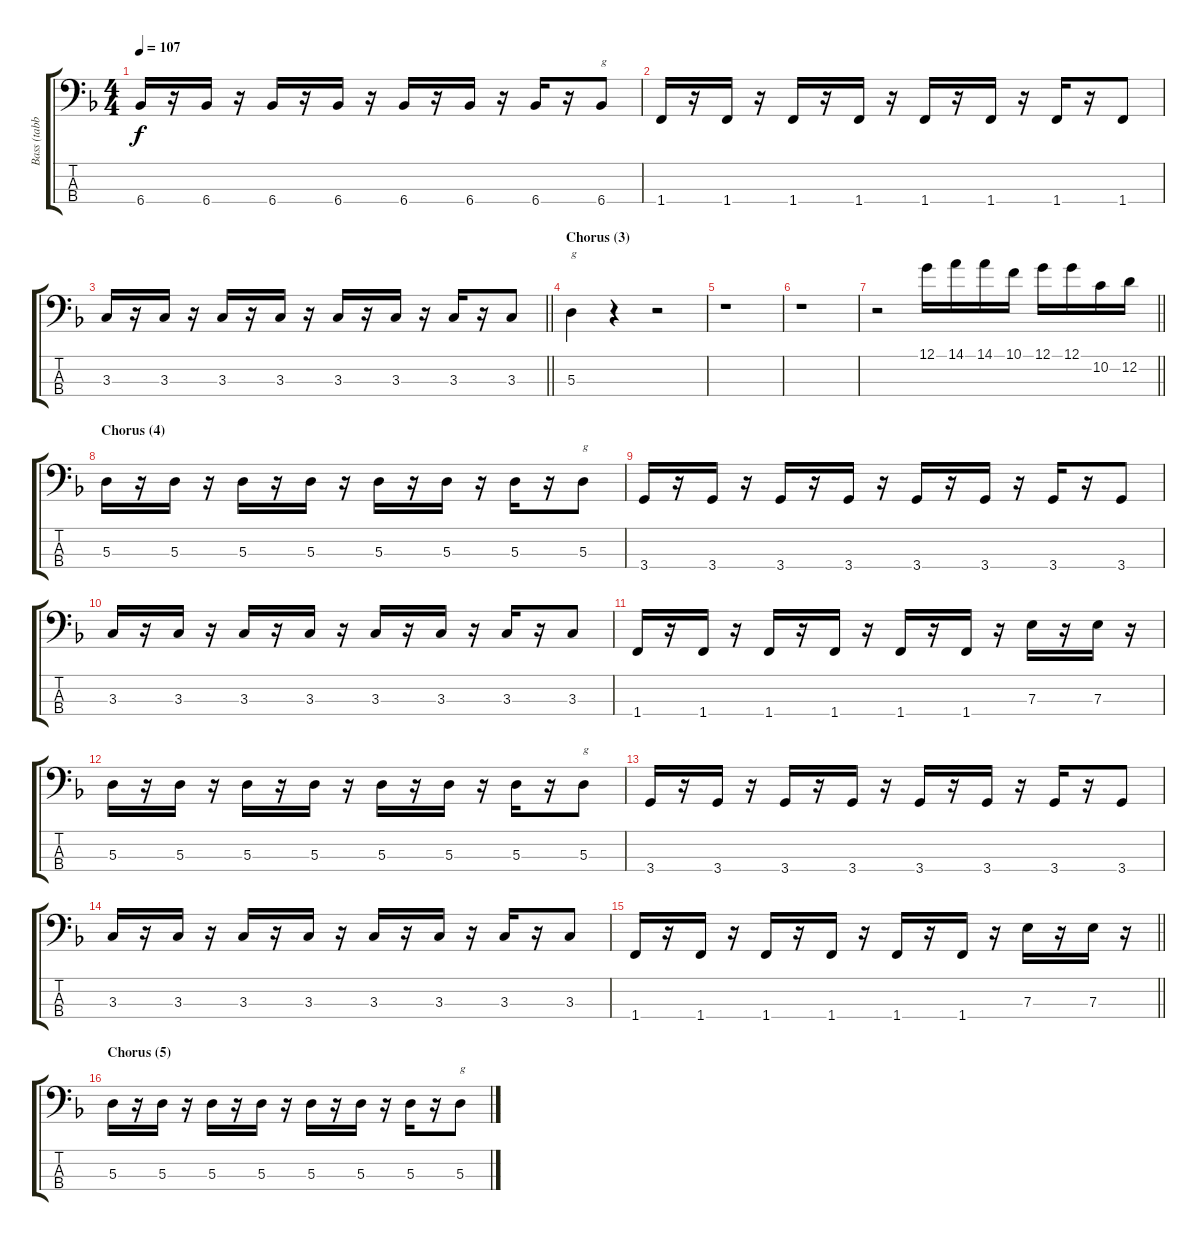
\track ("Bass (tabbed)" "Bass (tabb") {instrument distortionguitar}
\staff {score tabs}
\tuning (G2 D2 A1 E1) {hide}
\ts (4 4)
\tempo 107
\clef f4
\ks dminor
6.4.16{dy f} r.16 6.4.16 r.16 6.4.16 r.16 6.4.16 r.16 6.4.16 r.16 6.4.16 r.16 6.4.16 r.16 6.4.8{txt "g"} |
1.4.16 r.16 1.4.16 r.16 1.4.16 r.16 1.4.16 r.16 1.4.16 r.16 1.4.16 r.16 1.4.16 r.16 1.4.8 |
\barLineRight lightlight
3.3.16 r.16 3.3.16 r.16 3.3.16 r.16 3.3.16 r.16 3.3.16 r.16 3.3.16 r.16 3.3.16 r.16 3.3.8 |
\section ("" "Chorus (3)")
5.3.4{txt "g"} r.4 r.2 |
r.1 |
r.1 |
\barLineRight lightlight
r.2 12.1.16 14.1.16 14.1.16 10.1.16 12.1.16 12.1.16 10.2.16 12.2.16 |
\section ("" "Chorus (4)")
5.3.16 r.16 5.3.16 r.16 5.3.16 r.16 5.3.16 r.16 5.3.16 r.16 5.3.16 r.16 5.3.16 r.16 5.3.8{txt "g"} |
3.4.16 r.16 3.4.16 r.16 3.4.16 r.16 3.4.16 r.16 3.4.16 r.16 3.4.16 r.16 3.4.16 r.16 3.4.8 |
3.3.16 r.16 3.3.16 r.16 3.3.16 r.16 3.3.16 r.16 3.3.16 r.16 3.3.16 r.16 3.3.16 r.16 3.3.8 |
1.4.16 r.16 1.4.16 r.16 1.4.16 r.16 1.4.16 r.16 1.4.16 r.16 1.4.16 r.16 7.3.16 r.16 7.3.16 r.16 |
5.3.16 r.16 5.3.16 r.16 5.3.16 r.16 5.3.16 r.16 5.3.16 r.16 5.3.16 r.16 5.3.16 r.16 5.3.8{txt "g"} |
3.4.16 r.16 3.4.16 r.16 3.4.16 r.16 3.4.16 r.16 3.4.16 r.16 3.4.16 r.16 3.4.16 r.16 3.4.8 |
3.3.16 r.16 3.3.16 r.16 3.3.16 r.16 3.3.16 r.16 3.3.16 r.16 3.3.16 r.16 3.3.16 r.16 3.3.8 |
\barLineRight lightlight
1.4.16 r.16 1.4.16 r.16 1.4.16 r.16 1.4.16 r.16 1.4.16 r.16 1.4.16 r.16 7.3.16 r.16 7.3.16 r.16 |
\section ("" "Chorus (5)")
5.3.16 r.16 5.3.16 r.16 5.3.16 r.16 5.3.16 r.16 5.3.16 r.16 5.3.16 r.16 5.3.16 r.16 5.3.8{txt "g"}
